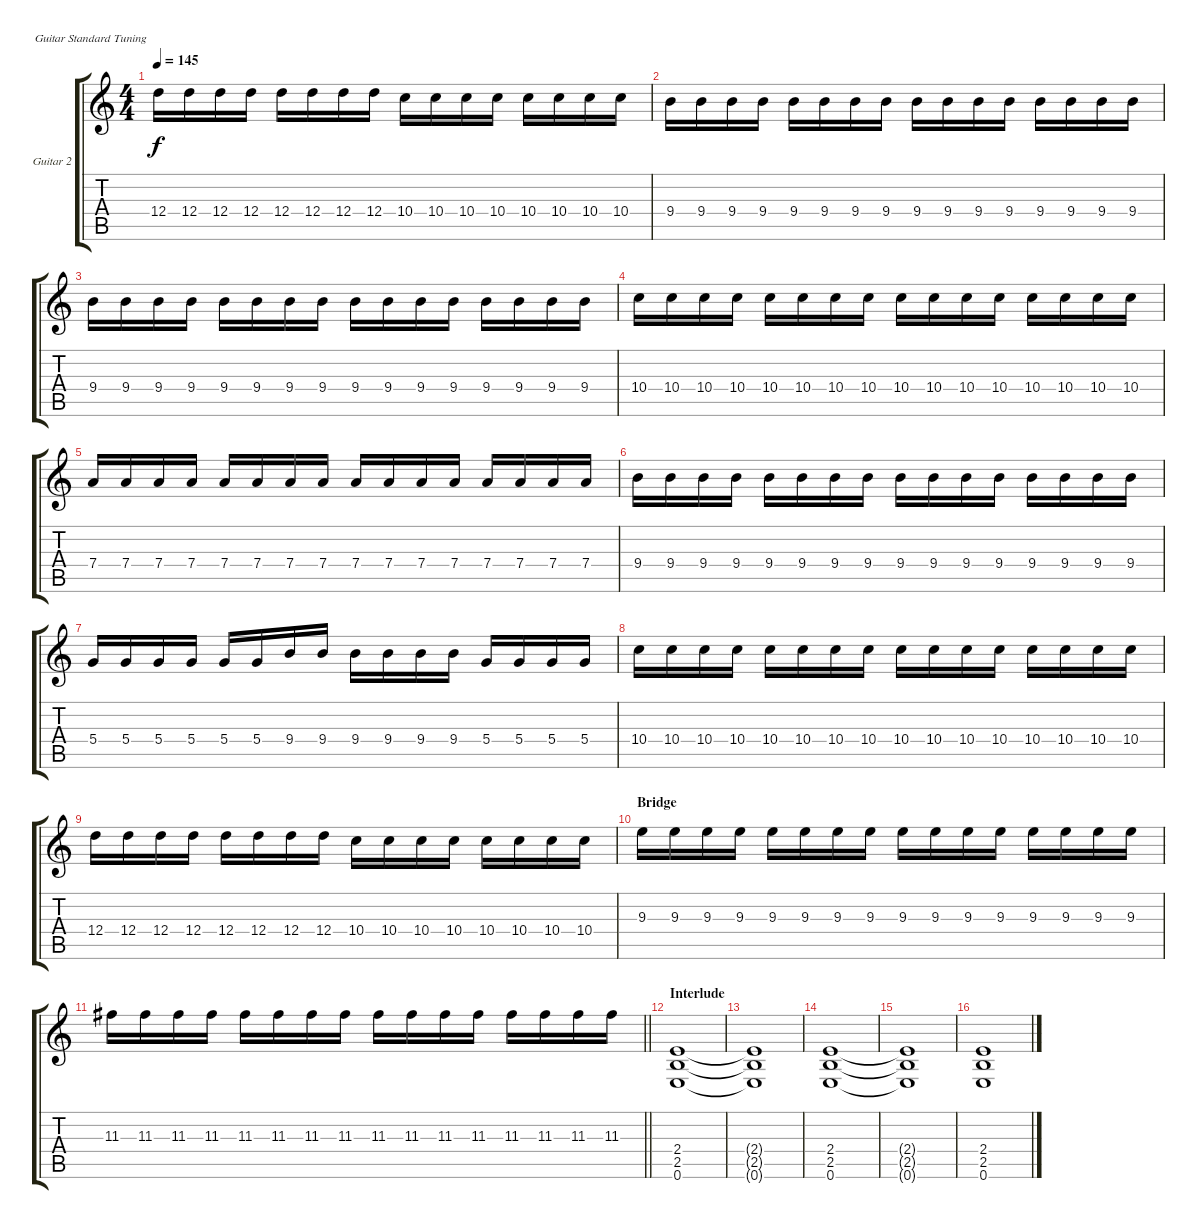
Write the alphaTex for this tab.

\defaultSystemsLayout 4
\bracketExtendMode groupsimilarinstruments
\firstSystemTrackNameOrientation horizontal
\otherSystemsTrackNameOrientation horizontal
\track ("Guitar 2" "Guitar 2") {instrument distortionguitar}
\staff {score tabs}
\tuning (E4 B3 G3 D3 A2 E2)
\ts (4 4)
\tempo 145
\clef g2
\scale
0.333333
\ks c
12.4.16{dy f} 12.4.16 12.4.16 12.4.16 12.4.16 12.4.16 12.4.16 12.4.16 10.4.16 10.4.16 10.4.16 10.4.16 10.4.16 10.4.16 10.4.16 10.4.16 |
\scale
0.333333 9.4.16 9.4.16 9.4.16 9.4.16 9.4.16 9.4.16 9.4.16 9.4.16 9.4.16 9.4.16 9.4.16 9.4.16 9.4.16 9.4.16 9.4.16 9.4.16 |
\scale
0.333333 9.4.16 9.4.16 9.4.16 9.4.16 9.4.16 9.4.16 9.4.16 9.4.16 9.4.16 9.4.16 9.4.16 9.4.16 9.4.16 9.4.16 9.4.16 9.4.16 |
\scale
0.333333 10.4.16 10.4.16 10.4.16 10.4.16 10.4.16 10.4.16 10.4.16 10.4.16 10.4.16 10.4.16 10.4.16 10.4.16 10.4.16 10.4.16 10.4.16 10.4.16 |
\scale
0.333333 7.4.16 7.4.16 7.4.16 7.4.16 7.4.16 7.4.16 7.4.16 7.4.16 7.4.16 7.4.16 7.4.16 7.4.16 7.4.16 7.4.16 7.4.16 7.4.16 |
\scale
0.333333 9.4.16 9.4.16 9.4.16 9.4.16 9.4.16 9.4.16 9.4.16 9.4.16 9.4.16 9.4.16 9.4.16 9.4.16 9.4.16 9.4.16 9.4.16 9.4.16 |
\scale
0.333333 5.4.16 5.4.16 5.4.16 5.4.16 5.4.16 5.4.16 9.4.16 9.4.16 9.4.16 9.4.16 9.4.16 9.4.16 5.4.16 5.4.16 5.4.16 5.4.16 |
\scale
0.333333 10.4.16 10.4.16 10.4.16 10.4.16 10.4.16 10.4.16 10.4.16 10.4.16 10.4.16 10.4.16 10.4.16 10.4.16 10.4.16 10.4.16 10.4.16 10.4.16 |
\scale
0.333333 12.4.16 12.4.16 12.4.16 12.4.16 12.4.16 12.4.16 12.4.16 12.4.16 10.4.16 10.4.16 10.4.16 10.4.16 10.4.16 10.4.16 10.4.16 10.4.16 |
\section ("" "Bridge")
\scale
0.333333 9.3.16 9.3.16 9.3.16 9.3.16 9.3.16 9.3.16 9.3.16 9.3.16 9.3.16 9.3.16 9.3.16 9.3.16 9.3.16 9.3.16 9.3.16 9.3.16 |
\scale
0.333333
\barLineRight lightlight
11.3.16 11.3.16 11.3.16 11.3.16 11.3.16 11.3.16 11.3.16 11.3.16 11.3.16 11.3.16 11.3.16 11.3.16 11.3.16 11.3.16 11.3.16 11.3.16 |
\section ("" "Interlude")
\scale
0.333333 (2.5 0.6 2.4).1 |
\scale
0.333333 (2.5{t} 0.6{t} 2.4{t}).1 |
\scale
0.333333 (2.5 0.6 2.4).1 |
\scale
0.333333 (2.5{t} 0.6{t} 2.4{t}).1 |
\scale
0.333333 (2.5 0.6 2.4).1
